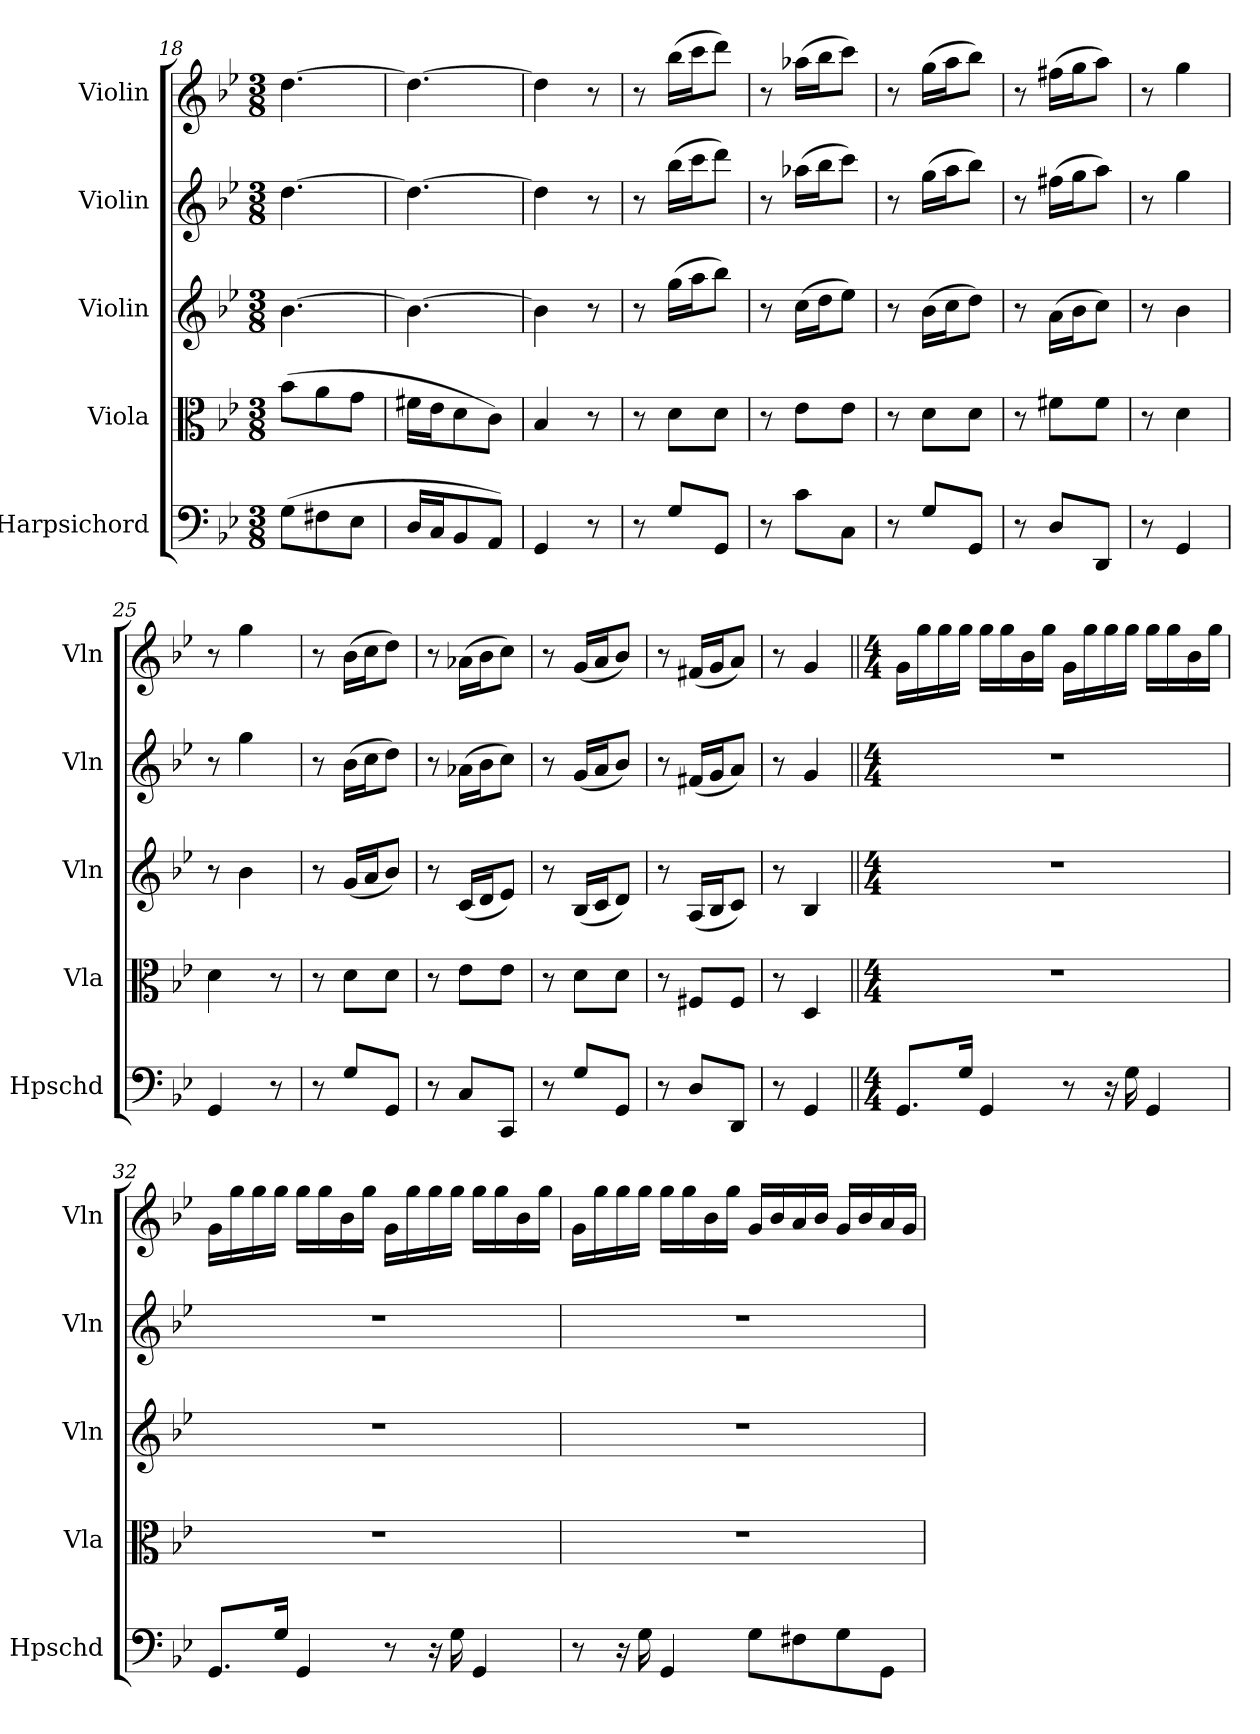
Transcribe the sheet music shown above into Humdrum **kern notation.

**kern	**kern	**kern	**kern	**kern
*part5	*part4	*part3	*part2	*part1
*staff5	*staff4	*staff3	*staff2	*staff1
*I"Harpsichord	*I"Viola	*I"Violin	*I"Violin	*I"Violin
*I'Hpschd	*I'Vla	*I'Vln	*I'Vln	*I'Vln
*clefF4	*clefC3	*clefG2	*clefG2	*clefG2
*k[b-e-]	*k[b-e-]	*k[b-e-]	*k[b-e-]	*k[b-e-]
*g:	*g:	*g:	*g:	*g:
*M3/8	*M3/8	*M3/8	*M3/8	*M3/8
=18	=18	=18	=18	=18
(8G\L	(8b-\L	[4.b-\	[4.dd\	[4.dd\
8F#X\	8a\	.	.	.
8E-\J	8g\J	.	.	.
=19	=19	=19	=19	=19
16D/LL	16f#X\LL	4.b-\_	4.dd\_	4.dd\_
16C/J	16e-\J	.	.	.
8BB-/	8d\	.	.	.
8AA/J)	8c\J)	.	.	.
=20	=20	=20	=20	=20
4GG/	4B-/	4b-\]	4dd\]	4dd\]
8r	8r	8r	8r	8r
=21	=21	=21	=21	=21
8r	8r	8r	8r	8r
8G/L	8d\L	(16gg\LL	(16bb-\LL	(16bb-\LL
.	.	16aa\J	16ccc\J	16ccc\J
8GG/J	8d\J	8bb-\J)	8ddd\J)	8ddd\J)
=22	=22	=22	=22	=22
8r	8r	8r	8r	8r
8c\L	8e-\L	(16cc\LL	(16aa-X\LL	(16aa-X\LL
.	.	16dd\J	16bb-\J	16bb-\J
8C\J	8e-\J	8ee-\J)	8ccc\J)	8ccc\J)
=23	=23	=23	=23	=23
8r	8r	8r	8r	8r
8G/L	8d\L	(16b-\LL	(16gg\LL	(16gg\LL
.	.	16cc\J	16aa\J	16aa\J
8GG/J	8d\J	8dd\J)	8bb-\J)	8bb-\J)
=24	=24	=24	=24	=24
8r	8r	8r	8r	8r
8D/L	8f#X\L	(16a\LL	(16ff#X\LL	(16ff#X\LL
.	.	16b-\J	16gg\J	16gg\J
8DD/J	8f#\J	8cc\J)	8aa\J)	8aa\J)
=25	=25	=25	=25	=25
8r	8r	8r	8r	8r
4GG/	4d\	4b-\	4gg\	4gg\
=25	=25	=25	=25	=25
4GG/	4d\	8r	8r	8r
.	.	4b-\	4gg\	4gg\
8r	8r	.	.	.
=26	=26	=26	=26	=26
8r	8r	8r	8r	8r
8G/L	8d\L	(16g/LL	(16b-\LL	(16b-\LL
.	.	16a/J	16cc\J	16cc\J
8GG/J	8d\J	8b-/J)	8dd\J)	8dd\J)
=27	=27	=27	=27	=27
8r	8r	8r	8r	8r
8C/L	8e-\L	(16c/LL	(16a-X\LL	(16a-X\LL
.	.	16d/J	16b-\J	16b-\J
8CC/J	8e-\J	8e-/J)	8cc\J)	8cc\J)
=28	=28	=28	=28	=28
8r	8r	8r	8r	8r
8G/L	8d\L	(16B-/LL	(16g/LL	(16g/LL
.	.	16c/J	16a/J	16a/J
8GG/J	8d\J	8d/J)	8b-/J)	8b-/J)
=29	=29	=29	=29	=29
8r	8r	8r	8r	8r
8D/L	8F#X/L	(16A/LL	(16f#X/LL	(16f#X/LL
.	.	16B-/J	16g/J	16g/J
8DD/J	8F#/J	8c/J)	8a/J)	8a/J)
=30	=30	=30	=30	=30
8r	8r	8r	8r	8r
4GG/	4D/	4B-/	4g/	4g/
=31||	=31||	=31||	=31||	=31||
*M4/4	*M4/4	*M4/4	*M4/4	*M4/4
8.GG/L	1r	1r	1r	16g\LL
.	.	.	.	16gg\
.	.	.	.	16gg\
16G/Jk	.	.	.	16gg\JJ
4GG/	.	.	.	16gg\LL
.	.	.	.	16gg\
.	.	.	.	16b-\
.	.	.	.	16gg\JJ
8r	.	.	.	16g\LL
.	.	.	.	16gg\
16r	.	.	.	16gg\
16G\	.	.	.	16gg\JJ
4GG/	.	.	.	16gg\LL
.	.	.	.	16gg\
.	.	.	.	16b-\
.	.	.	.	16gg\JJ
=32	=32	=32	=32	=32
8.GG/L	1r	1r	1r	16g\LL
.	.	.	.	16gg\
.	.	.	.	16gg\
16G/Jk	.	.	.	16gg\JJ
4GG/	.	.	.	16gg\LL
.	.	.	.	16gg\
.	.	.	.	16b-\
.	.	.	.	16gg\JJ
8r	.	.	.	16g\LL
.	.	.	.	16gg\
16r	.	.	.	16gg\
16G\	.	.	.	16gg\JJ
4GG/	.	.	.	16gg\LL
.	.	.	.	16gg\
.	.	.	.	16b-\
.	.	.	.	16gg\JJ
=33	=33	=33	=33	=33
8r	1r	1r	1r	16g\LL
.	.	.	.	16gg\
16r	.	.	.	16gg\
16G\	.	.	.	16gg\JJ
4GG/	.	.	.	16gg\LL
.	.	.	.	16gg\
.	.	.	.	16b-\
.	.	.	.	16gg\JJ
8G\L	.	.	.	16g/LL
.	.	.	.	16b-/
8F#X\	.	.	.	16a/
.	.	.	.	16b-/JJ
8G\	.	.	.	16g/LL
.	.	.	.	16b-/
8GG\J	.	.	.	16a/
.	.	.	.	16g/JJ
=	=	=	=	=
*-	*-	*-	*-	*-
